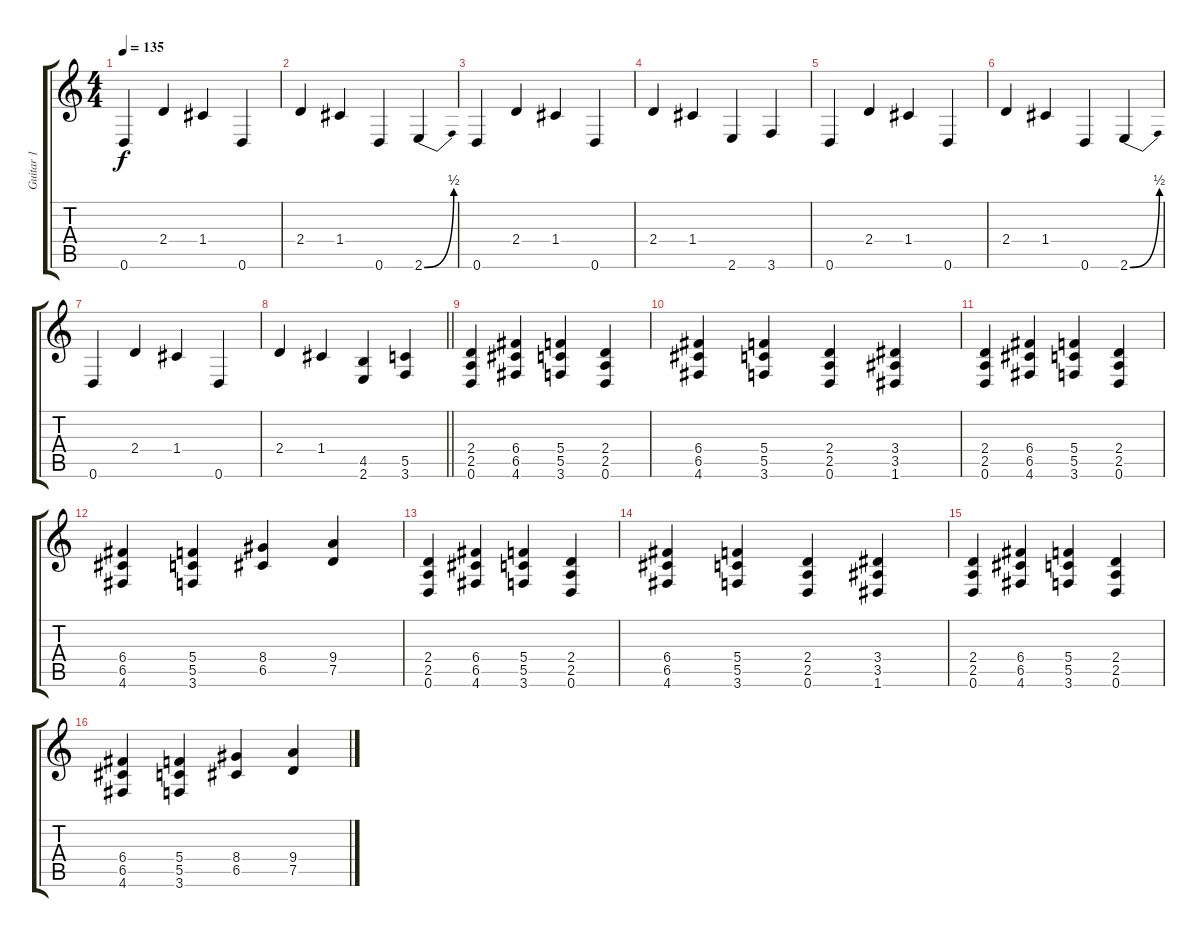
\track ("Guitar 1" "Guitar 1") {instrument overdrivenguitar}
\staff {score tabs}
\tuning (D4 A3 F3 C3 G2 D2) {hide}
\ts (4 4)
\tempo 135
\clef g2
\ks c
0.6.4{dy f} 2.4.4 1.4.4 0.6.4 |
2.4.4 1.4.4 0.6.4 2.6{be (bend 0 0 60 2)}.4 |
0.6.4 2.4.4 1.4.4 0.6.4 |
2.4.4 1.4.4 2.6.4 3.6.4 |
0.6.4 2.4.4 1.4.4 0.6.4 |
2.4.4 1.4.4 0.6.4 2.6{be (bend 0 0 60 2)}.4 |
0.6.4 2.4.4 1.4.4 0.6.4 |
\barLineRight lightlight
2.4.4 1.4.4 (4.5 2.6).4 (5.5 3.6).4 |
(2.4 2.5 0.6).4 (6.4 6.5 4.6).4 (5.4 5.5 3.6).4 (2.4 2.5 0.6).4 |
(6.4 6.5 4.6).4 (5.4 5.5 3.6).4 (2.4 2.5 0.6).4 (3.4 3.5 1.6).4 |
(2.4 2.5 0.6).4 (6.4 6.5 4.6).4 (5.4 5.5 3.6).4 (2.4 2.5 0.6).4 |
(6.4 6.5 4.6).4 (5.4 5.5 3.6).4 (8.4 6.5).4 (9.4 7.5).4 |
(2.4 2.5 0.6).4 (6.4 6.5 4.6).4 (5.4 5.5 3.6).4 (2.4 2.5 0.6).4 |
(6.4 6.5 4.6).4 (5.4 5.5 3.6).4 (2.4 2.5 0.6).4 (3.4 3.5 1.6).4 |
(2.4 2.5 0.6).4 (6.4 6.5 4.6).4 (5.4 5.5 3.6).4 (2.4 2.5 0.6).4 |
(6.4 6.5 4.6).4 (5.4 5.5 3.6).4 (8.4 6.5).4 (9.4 7.5).4
